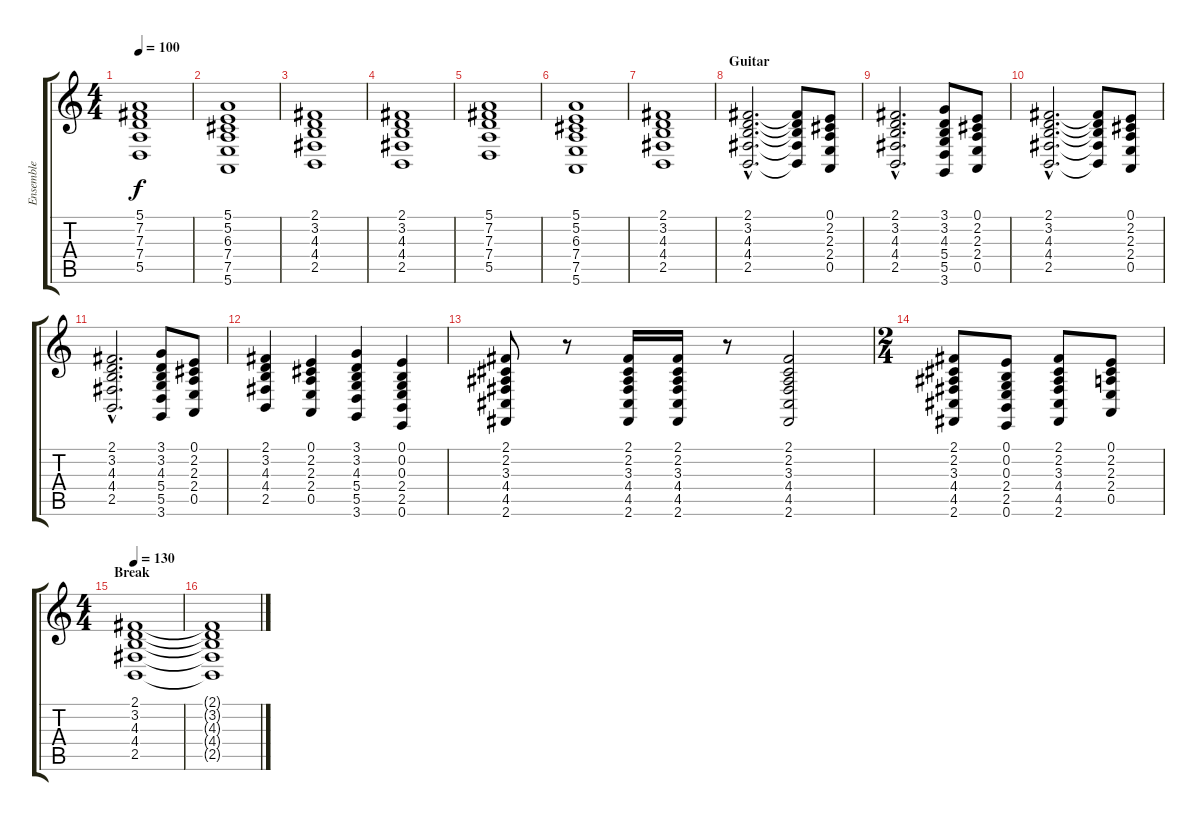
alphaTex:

\track ("Ensemble" "Ensemble") {instrument stringensemble1}
\staff {score tabs}
\tuning (E4 B3 G3 D3 A2 E2) {hide}
\ts (4 4)
\tempo 100
\clef g2
\ks c
(5.1 7.2 7.3 7.4 5.5).1{dy f} |
(5.1 5.2 6.3 7.4 7.5 5.6).1 |
(2.1 3.2 4.3 4.4 2.5).1 |
(2.1 3.2 4.3 4.4 2.5).1 |
(5.1 7.2 7.3 7.4 5.5).1 |
(5.1 5.2 6.3 7.4 7.5 5.6).1 |
(2.1 3.2 4.3 4.4 2.5).1 |
\section ("" "Guitar")
(2.1{hac} 3.2{hac} 4.3{hac} 4.4{hac} 2.5{hac}).2{d} (2.1{t} 3.2{t} 4.3{t} 4.4{t} 2.5{t}).8 (0.1 2.2 2.3 2.4 0.5).8 |
(2.1{hac} 3.2{hac} 4.3{hac} 4.4{hac} 2.5{hac}).2{d} (3.1 3.2 4.3 5.4 5.5 3.6).8 (0.1 2.2 2.3 2.4 0.5).8 |
(2.1{hac} 3.2{hac} 4.3{hac} 4.4{hac} 2.5{hac}).2{d} (2.1{t} 3.2{t} 4.3{t} 4.4{t} 2.5{t}).8 (0.1 2.2 2.3 2.4 0.5).8 |
(2.1{hac} 3.2{hac} 4.3{hac} 4.4{hac} 2.5{hac}).2{d} (3.1 3.2 4.3 5.4 5.5 3.6).8 (0.1 2.2 2.3 2.4 0.5).8 |
(2.1 3.2 4.3 4.4 2.5).4 (0.1 2.2 2.3 2.4 0.5).4 (3.1 3.2 4.3 5.4 5.5 3.6).4 (0.1 0.2 0.3 2.4 2.5 0.6).4 |
(2.1 2.2 3.3 4.4 4.5 2.6).8 r.8 (2.1 2.2 3.3 4.4 4.5 2.6).16 (2.1 2.2 3.3 4.4 4.5 2.6).16 r.8 (2.1 2.2 3.3 4.4 4.5 2.6).2 |
\ts (2 4)
(2.1 2.2 3.3 4.4 4.5 2.6).8 (0.1 0.2 0.3 2.4 2.5 0.6).8 (2.1 2.2 3.3 4.4 4.5 2.6).8 (0.1 2.2 2.3 2.4 0.5).8 |
\ts (4 4)
\section ("" "Break")
\tempo 130
(2.1 3.2 4.3 4.4 2.5).1{volume 10 instrument synthstrings2} |
(2.1{t} 3.2{t} 4.3{t} 4.4{t} 2.5{t}).1
